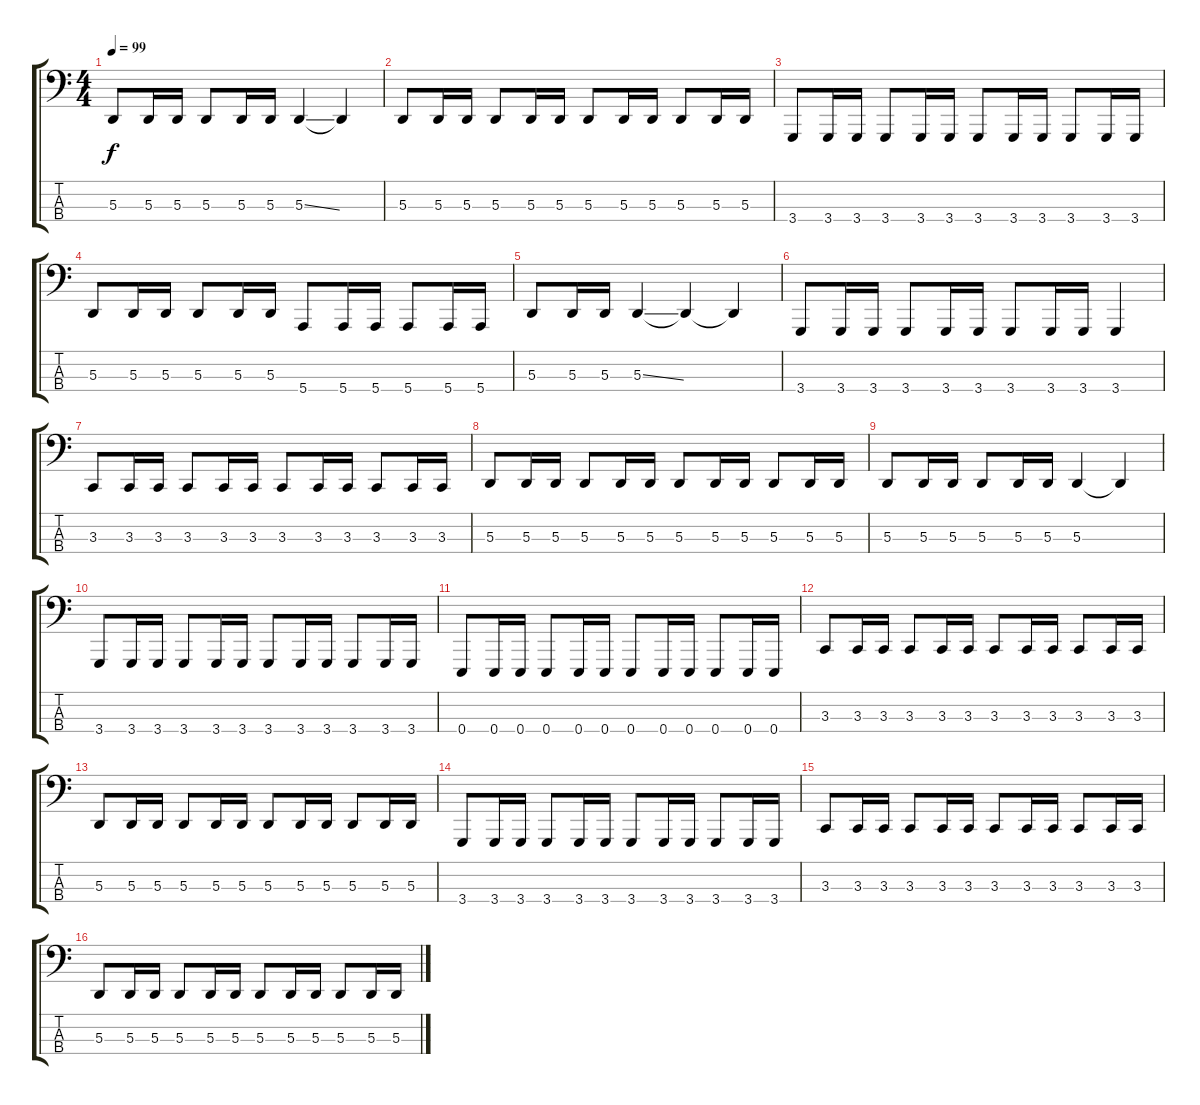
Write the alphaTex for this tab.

\track "" {instrument accordion}
\staff {score tabs}
\tuning (G2 D2 A1 E1) {hide}
\ts (4 4)
\tempo 99
\clef f4
\ks c
5.3.8{dy f} 5.3.16 5.3.16 5.3.8 5.3.16 5.3.16 5.3{ss}.4 5.3{t}.4 |
5.3.8 5.3.16 5.3.16 5.3.8 5.3.16 5.3.16 5.3.8 5.3.16 5.3.16 5.3.8 5.3.16 5.3.16 |
3.4.8 3.4.16 3.4.16 3.4.8 3.4.16 3.4.16 3.4.8 3.4.16 3.4.16 3.4.8 3.4.16 3.4.16 |
5.3.8 5.3.16 5.3.16 5.3.8 5.3.16 5.3.16 5.4.8 5.4.16 5.4.16 5.4.8 5.4.16 5.4.16 |
5.3.8 5.3.16 5.3.16 5.3{ss}.4 5.3{t}.4 5.3{t}.4 |
3.4.8 3.4.16 3.4.16 3.4.8 3.4.16 3.4.16 3.4.8 3.4.16 3.4.16 3.4.4 |
3.3.8 3.3.16 3.3.16 3.3.8 3.3.16 3.3.16 3.3.8 3.3.16 3.3.16 3.3.8 3.3.16 3.3.16 |
5.3.8 5.3.16 5.3.16 5.3.8 5.3.16 5.3.16 5.3.8 5.3.16 5.3.16 5.3.8 5.3.16 5.3.16 |
5.3.8 5.3.16 5.3.16 5.3.8 5.3.16 5.3.16 5.3.4 5.3{t}.4 |
3.4.8 3.4.16 3.4.16 3.4.8 3.4.16 3.4.16 3.4.8 3.4.16 3.4.16 3.4.8 3.4.16 3.4.16 |
0.4.8 0.4.16 0.4.16 0.4.8 0.4.16 0.4.16 0.4.8 0.4.16 0.4.16 0.4.8 0.4.16 0.4.16 |
3.3.8 3.3.16 3.3.16 3.3.8 3.3.16 3.3.16 3.3.8 3.3.16 3.3.16 3.3.8 3.3.16 3.3.16 |
5.3.8 5.3.16 5.3.16 5.3.8 5.3.16 5.3.16 5.3.8 5.3.16 5.3.16 5.3.8 5.3.16 5.3.16 |
3.4.8 3.4.16 3.4.16 3.4.8 3.4.16 3.4.16 3.4.8 3.4.16 3.4.16 3.4.8 3.4.16 3.4.16 |
3.3.8 3.3.16 3.3.16 3.3.8 3.3.16 3.3.16 3.3.8 3.3.16 3.3.16 3.3.8 3.3.16 3.3.16 |
5.3.8 5.3.16 5.3.16 5.3.8 5.3.16 5.3.16 5.3.8 5.3.16 5.3.16 5.3.8 5.3.16 5.3.16
